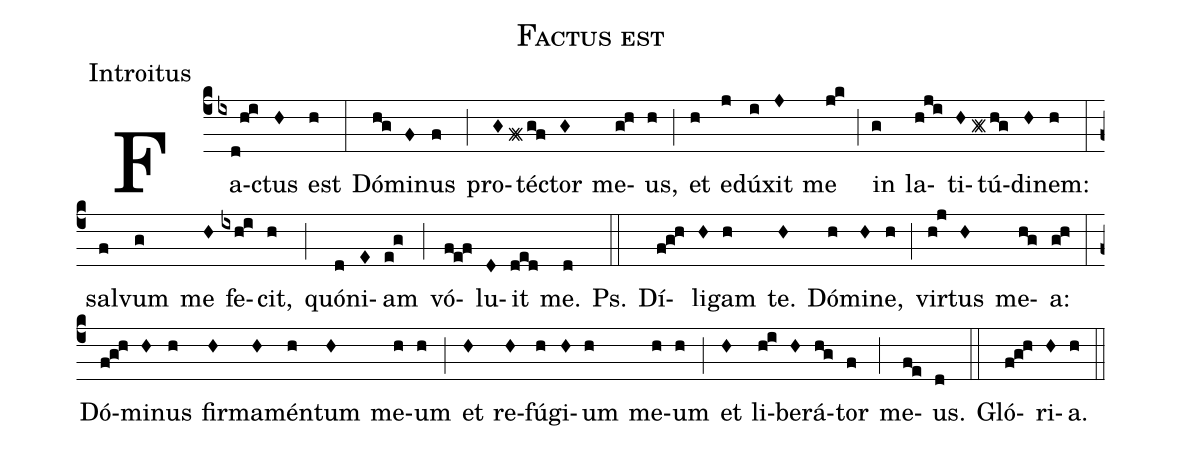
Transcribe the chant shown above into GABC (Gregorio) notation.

name:Factus est;
office-part:Introitus;
%%
(c4)Fa(ixd!h!i)ctus(H) est(h) (:) Dó(h!g)mi(F)nus(f) (;) pro(G)té(f#g!f)ctor(G) me(g!h)us,(h) (;) et(h) e(j)dú(i)xit(J) me(j!k) (;) in(g) la(h!j!i)ti(H)tú(g#h!g)di(H)nem:(h) (:) sal(f)vum(g) me(H) fe(ixh!i)cit,(h) (;) quó(d)ni(E)am(e!g) (;) vó(f!e!f)lu(D)it(d!e!d) me.(d) Ps.(::) Dí(f!g!h)li(H)gam(h) te.(H) Dó(h)mi(H)ne,(h) (;) vir(h!j)tus(H) me(h!g)a:(g!h) (:) Dó(f!g!h)mi(H)nus(h) fir(H)ma(H)mén(h)tum(H) me(h)um(h) (;) et(H) re(H)fú(h)gi(H)um(h) me(h)um(h) (;) et(H) li(h!i)be(H)rá(h!g)tor(f) (;) me(f!e)us.(d) (::) Gló(f!g!h)ri(H)a.(h) (::)
